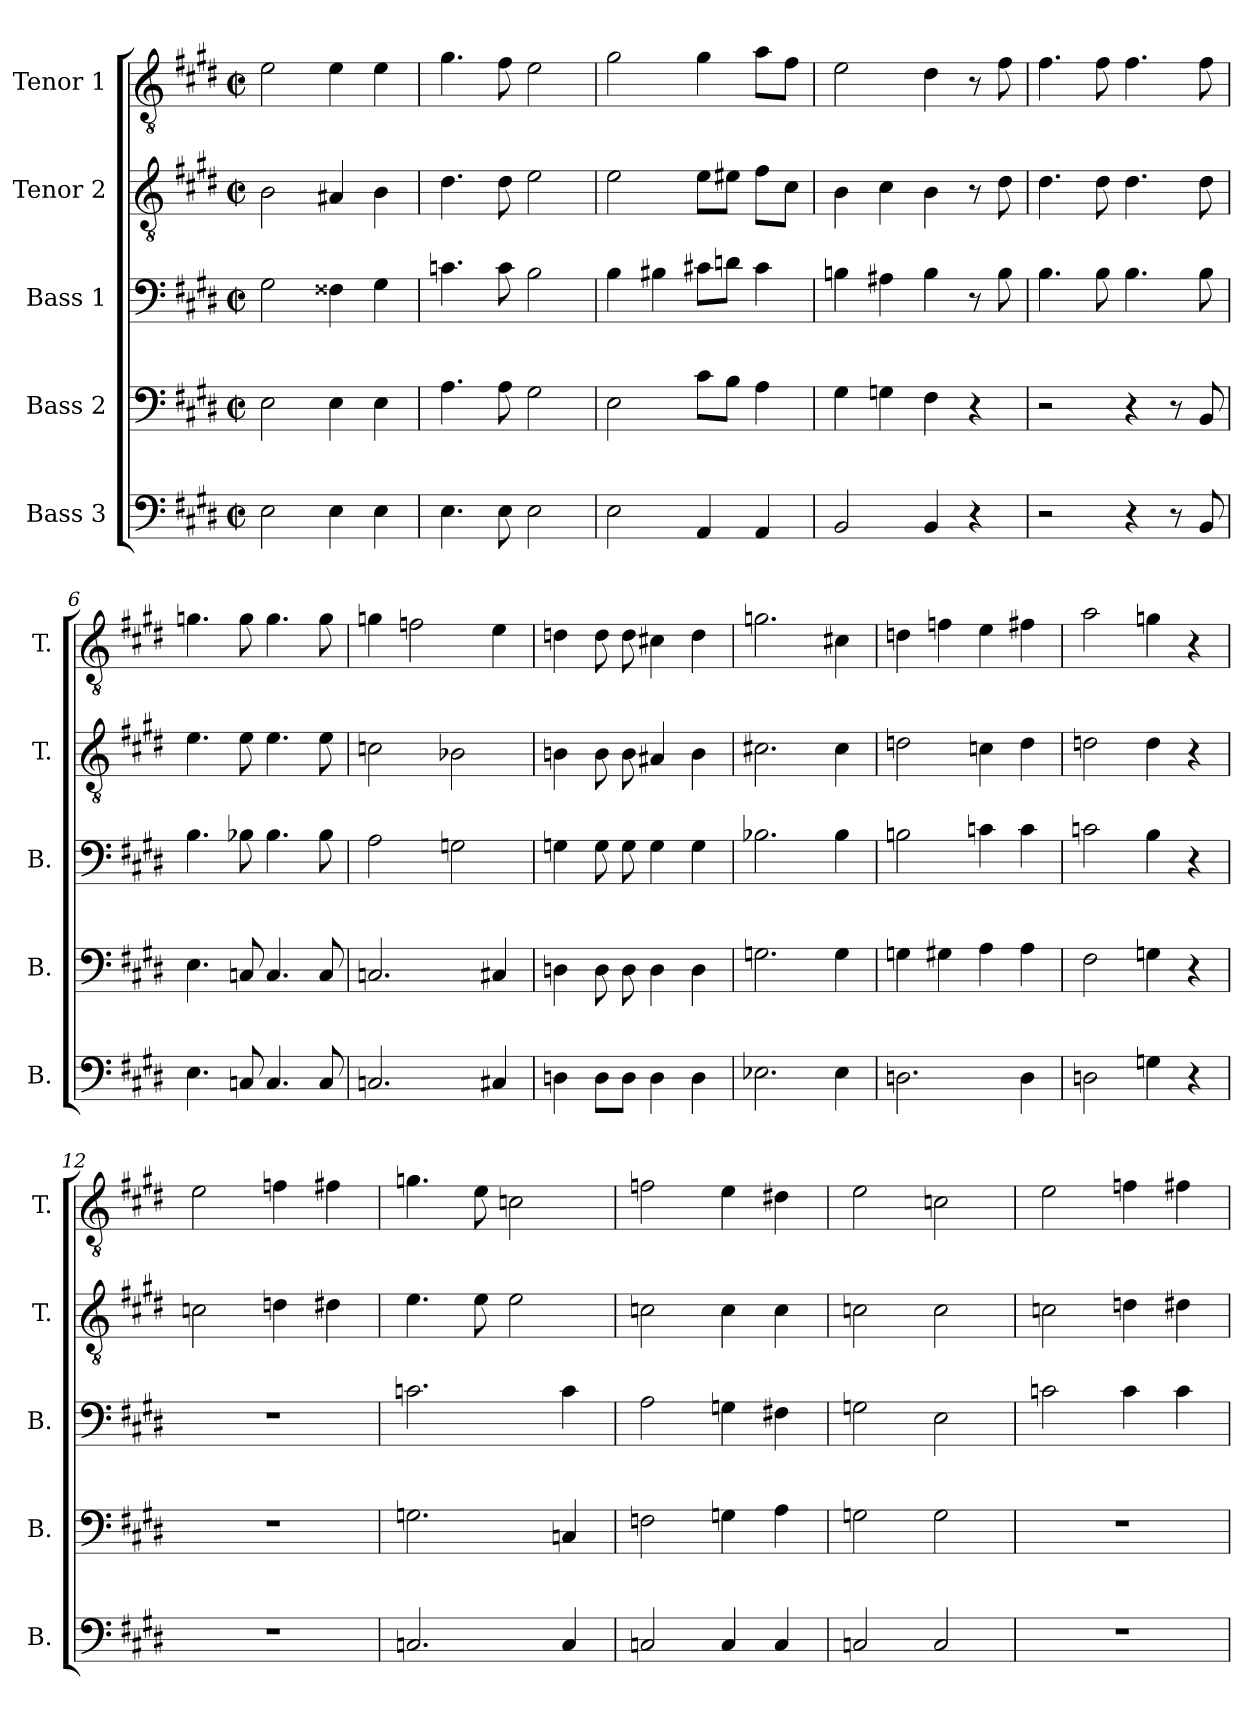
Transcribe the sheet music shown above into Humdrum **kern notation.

**kern	**kern	**kern	**kern	**kern
*part5	*part4	*part3	*part2	*part1
*staff5	*staff4	*staff3	*staff2	*staff1
*I"Bass 3	*I"Bass 2	*I"Bass 1	*I"Tenor 2	*I"Tenor 1
*I'B.	*I'B.	*I'B.	*I'T.	*I'T.
!!LO:PB:g=z
*clefF4	*clefF4	*clefF4	*clefGv2	*clefGv2
*	*	*	*ITrd7c12	*ITrd7c12
*k[f#c#g#d#]	*k[f#c#g#d#]	*k[f#c#g#d#]	*k[f#c#g#d#]	*k[f#c#g#d#]
*E:	*E:	*E:	*E:	*E:
*M2/2	*M2/2	*M2/2	*M2/2	*M2/2
*met(c|)	*met(c|)	*met(c|)	*met(c|)	*met(c|)
=1	=1	=1	=1	=1
2Ei\	2Ei\	2G#i\	2BBi\	2Ei\
4Ei\	4Ei\	4F##Xi\	4AA#Xi/	4Ei\
4Ei\	4Ei\	4G#i\	4BBi\	4Ei\
=2	=2	=2	=2	=2
4.Ei\	4.Ai\	4.cni\	4.D#i\	4.G#i\
8Ei\	8Ai\	8ci\	8D#i\	8F#i\
2Ei\	2G#i\	2Bi\	2Ei\	2Ei\
=3	=3	=3	=3	=3
2Ei\	2Ei\	4Bi\	2Ei\	2G#i\
.	.	4B#Xi\	.	.
4AAi/	8c#i\L	8c#Xi\L	8Ei\L	4G#i\
.	8Bi\J	8dni\J	8E#Xi\J	.
4AAi/	4Ai\	4c#i\	8F#i\L	8Ai\L
.	.	.	8C#i\J	8F#i\J
=4	=4	=4	=4	=4
2BBi/	4G#i\	4Bni\	4BBi\	2Ei\
.	4Gni\	4A#Xi\	4C#i\	.
4BBi/	4F#i\	4Bi\	4BBi\	4D#i\
4r	4r	8r	8r	8r
.	.	8Bi\	8D#i\	8F#i\
=5	=5	=5	=5	=5
2r	2r	4.Bi\	4.D#i\	4.F#i\
.	.	8Bi\	8D#i\	8F#i\
4r	4r	4.Bi\	4.D#i\	4.F#i\
8r	8r	.	.	.
8BBi/	8BBi/	8Bi\	8D#i\	8F#i\
=6	=6	=6	=6	=6
4.Ei\	4.Ei\	4.Bi\	4.Ei\	4.Gni\
8Cni/	8Cni/	8B-Xi\	8Ei\	8Gi\
4.Ci/	4.Ci/	4.B-i\	4.Ei\	4.Gi\
8Ci/	8Ci/	8B-i\	8Ei\	8Gi\
=7	=7	=7	=7	=7
2.Cni/	2.Cni/	2Ai\	2Cni\	4Gni\
.	.	.	.	2Fni\
.	.	2Gni\	2BB-Xi\	.
4C#Xi/	4C#Xi/	.	.	4Ei\
!!LO:LB:g=z
=8	=8	=8	=8	=8
4Dni\	4Dni\	4Gni\	4BBni\	4Dni\
8Di\L	8Di\	8Gi\	8BBi\	8Di\
8Di\J	8Di\	8Gi\	8BBi\	8Di\
4Di\	4Di\	4Gi\	4AA#Xi/	4C#Xi\
4Di\	4Di\	4Gi\	4BBi\	4Di\
=9	=9	=9	=9	=9
2.E-Xi\	2.Gni\	2.B-Xi\	2.C#Xi\	2.Gni\
4E-i\	4Gi\	4B-i\	4C#i\	4C#Xi\
=10	=10	=10	=10	=10
2.Dni\	4Gni\	2Bni\	2Dni\	4Dni\
.	4G#Xi\	.	.	4Fni\
.	4Ai\	4cni\	4Cni\	4Ei\
4Di\	4Ai\	4ci\	4Di\	4F#Xi\
=11	=11	=11	=11	=11
2Dni\	2F#i\	2cni\	2Dni\	2Ai\
4Gni\	4Gni\	4Bi\	4Di\	4Gni\
4r	4r	4r	4r	4r
=12	=12	=12	=12	=12
1r	1r	1r	2Cni\	2Ei\
.	.	.	4Dni\	4Fni\
.	.	.	4D#Xi\	4F#Xi\
=13	=13	=13	=13	=13
2.Cni/	2.Gni\	2.cni\	4.Ei\	4.Gni\
.	.	.	8Ei\	8Ei\
.	.	.	2Ei\	2Cni\
4Ci/	4Cni/	4ci\	.	.
=14	=14	=14	=14	=14
2Cni/	2Fni\	2Ai\	2Cni\	2Fni\
4Ci/	4Gni\	4Gni\	4Ci\	4Ei\
4Ci/	4Ai\	4F#Xi\	4Ci\	4D#Xi\
=15	=15	=15	=15	=15
2Cni/	2Gni\	2Gni\	2Cni\	2Ei\
2Ci/	2Gi\	2Ei\	2Ci\	2Cni\
=16	=16	=16	=16	=16
1r	1r	2cni\	2Cni\	2Ei\
.	.	4ci\	4Dni\	4Fni\
.	.	4ci\	4D#Xi\	4F#Xi\
=	=	=	=	=
*-	*-	*-	*-	*-
